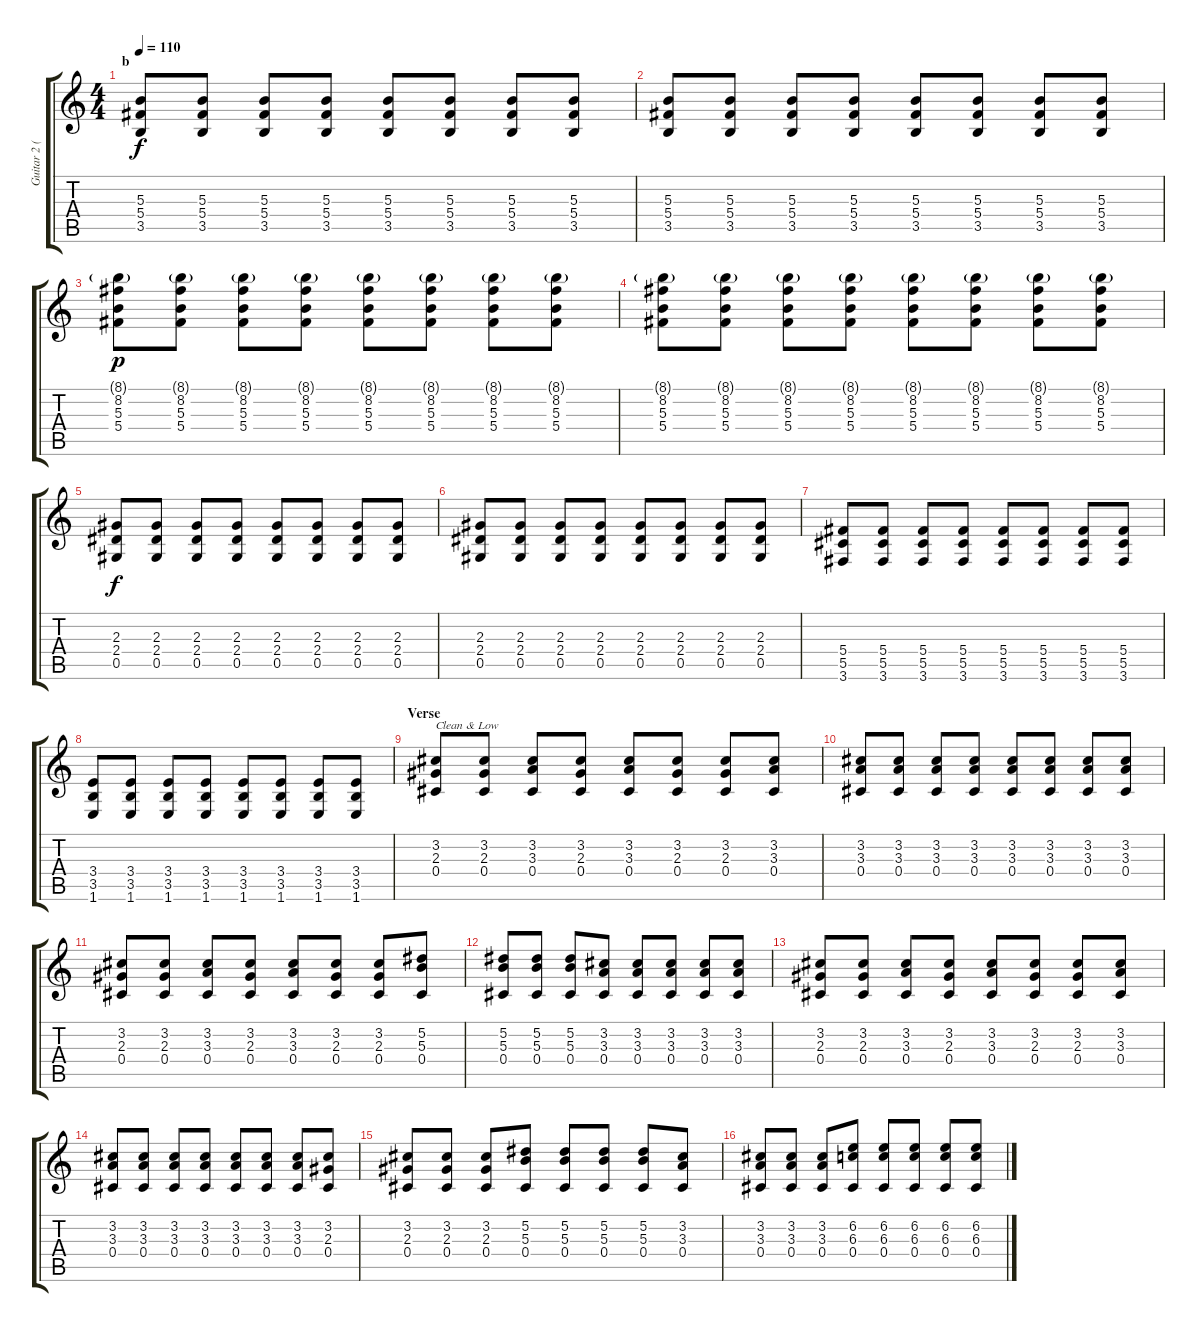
\track ("Guitar 2 (Eb)" "Guitar 2 (") {instrument overdrivenguitar}
\staff {score tabs}
\tuning (Eb4 Bb3 Gb3 Db3 Ab2 Eb2) {hide}
\ts (4 4)
\section ("" "b")
\tempo 110
\clef g2
\ks c
(5.3 5.4 3.5).8{dy f} (5.3 5.4 3.5).8 (5.3 5.4 3.5).8 (5.3 5.4 3.5).8 (5.3 5.4 3.5).8 (5.3 5.4 3.5).8 (5.3 5.4 3.5).8 (5.3 5.4 3.5).8 |
(5.3 5.4 3.5).8 (5.3 5.4 3.5).8 (5.3 5.4 3.5).8 (5.3 5.4 3.5).8 (5.3 5.4 3.5).8 (5.3 5.4 3.5).8 (5.3 5.4 3.5).8 (5.3 5.4 3.5).8 |
(8.1{g} 8.2 5.3 5.4).8{dy p} (8.1{g} 8.2 5.3 5.4).8 (8.1{g} 8.2 5.3 5.4).8 (8.1{g} 8.2 5.3 5.4).8 (8.1{g} 8.2 5.3 5.4).8 (8.1{g} 8.2 5.3 5.4).8 (8.1{g} 8.2 5.3 5.4).8 (8.1{g} 8.2 5.3 5.4).8 |
(8.1{g} 8.2 5.3 5.4).8 (8.1{g} 8.2 5.3 5.4).8 (8.1{g} 8.2 5.3 5.4).8 (8.1{g} 8.2 5.3 5.4).8 (8.1{g} 8.2 5.3 5.4).8 (8.1{g} 8.2 5.3 5.4).8 (8.1{g} 8.2 5.3 5.4).8 (8.1{g} 8.2 5.3 5.4).8 |
(2.3 2.4 0.5).8{dy f} (2.3 2.4 0.5).8 (2.3 2.4 0.5).8 (2.3 2.4 0.5).8 (2.3 2.4 0.5).8 (2.3 2.4 0.5).8 (2.3 2.4 0.5).8 (2.3 2.4 0.5).8 |
(2.3 2.4 0.5).8 (2.3 2.4 0.5).8 (2.3 2.4 0.5).8 (2.3 2.4 0.5).8 (2.3 2.4 0.5).8 (2.3 2.4 0.5).8 (2.3 2.4 0.5).8 (2.3 2.4 0.5).8 |
(5.4 5.5 3.6).8 (5.4 5.5 3.6).8 (5.4 5.5 3.6).8 (5.4 5.5 3.6).8 (5.4 5.5 3.6).8 (5.4 5.5 3.6).8 (5.4 5.5 3.6).8 (5.4 5.5 3.6).8 |
(3.4 3.5 1.6).8 (3.4 3.5 1.6).8 (3.4 3.5 1.6).8 (3.4 3.5 1.6).8 (3.4 3.5 1.6).8 (3.4 3.5 1.6).8 (3.4 3.5 1.6).8 (3.4 3.5 1.6).8 |
\section ("" "Verse")
(3.2 2.3 0.4).8{txt "Clean & Low" volume 8 instrument electricguitarmuted} (3.2 2.3 0.4).8 (3.2 3.3 0.4).8 (3.2 2.3 0.4).8 (3.2 3.3 0.4).8 (3.2 2.3 0.4).8 (3.2 2.3 0.4).8 (3.2 3.3 0.4).8 |
(3.2 3.3 0.4).8 (3.2 3.3 0.4).8 (3.2 3.3 0.4).8 (3.2 3.3 0.4).8 (3.2 3.3 0.4).8 (3.2 3.3 0.4).8 (3.2 3.3 0.4).8 (3.2 3.3 0.4).8 |
(3.2 2.3 0.4).8 (3.2 2.3 0.4).8 (3.2 3.3 0.4).8 (3.2 2.3 0.4).8 (3.2 3.3 0.4).8 (3.2 2.3 0.4).8 (3.2 2.3 0.4).8 (5.2 5.3 0.4).8 |
(5.2 5.3 0.4).8 (5.2 5.3 0.4).8 (5.2 5.3 0.4).8 (3.2 3.3 0.4).8 (3.2 3.3 0.4).8 (3.2 3.3 0.4).8 (3.2 3.3 0.4).8 (3.2 3.3 0.4).8 |
(3.2 2.3 0.4).8 (3.2 2.3 0.4).8 (3.2 3.3 0.4).8 (3.2 2.3 0.4).8 (3.2 3.3 0.4).8 (3.2 2.3 0.4).8 (3.2 2.3 0.4).8 (3.2 3.3 0.4).8 |
(3.2 3.3 0.4).8 (3.2 3.3 0.4).8 (3.2 3.3 0.4).8 (3.2 3.3 0.4).8 (3.2 3.3 0.4).8 (3.2 3.3 0.4).8 (3.2 3.3 0.4).8 (3.2 2.3 0.4).8 |
(3.2 2.3 0.4).8 (3.2 2.3 0.4).8 (3.2 2.3 0.4).8 (5.2 5.3 0.4).8 (5.2 5.3 0.4).8 (5.2 5.3 0.4).8 (5.2 5.3 0.4).8 (3.2 3.3 0.4).8 |
(3.2 3.3 0.4).8 (3.2 3.3 0.4).8 (3.2 3.3 0.4).8 (6.2 6.3 0.4).8 (6.2 6.3 0.4).8 (6.2 6.3 0.4).8 (6.2 6.3 0.4).8 (6.2 6.3 0.4).8
